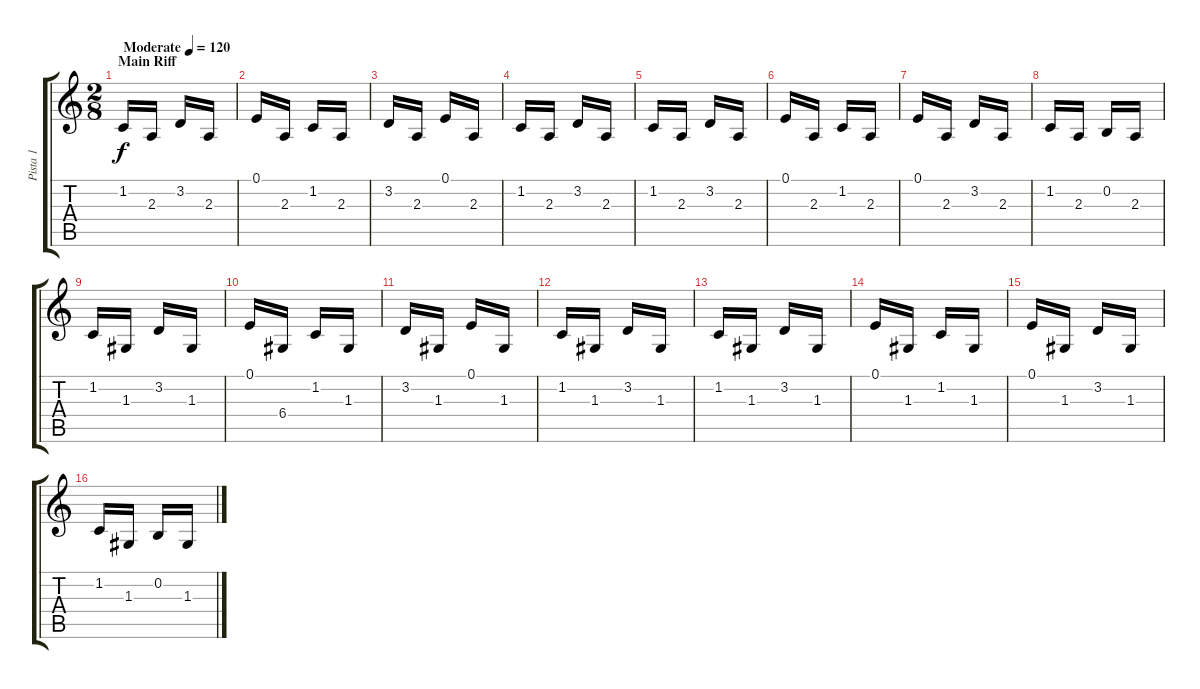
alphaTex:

\track ("Pista 1" "Pista 1") {instrument lead2sawtooth}
\staff {score tabs}
\tuning (E4 B3 G3 D3 A2 E2) {hide}
\ts (2 8)
\section ("" "Main Riff")
\tempo (120 "Moderate")
\clef g2
\ks c
1.2.16{dy f instrument lead2sawtooth} 2.3.16 3.2.16 2.3.16 |
0.1.16 2.3.16 1.2.16 2.3.16 |
3.2.16 2.3.16 0.1.16 2.3.16 |
1.2.16 2.3.16 3.2.16 2.3.16 |
1.2.16 2.3.16 3.2.16 2.3.16 |
0.1.16 2.3.16 1.2.16 2.3.16 |
0.1.16 2.3.16 3.2.16 2.3.16 |
1.2.16 2.3.16 0.2.16 2.3.16 |
1.2.16 1.3.16 3.2.16 1.3.16 |
0.1.16 6.4.16 1.2.16 1.3.16 |
3.2.16 1.3.16 0.1.16 1.3.16 |
1.2.16 1.3.16 3.2.16 1.3.16 |
1.2.16 1.3.16 3.2.16 1.3.16 |
0.1.16 1.3.16 1.2.16 1.3.16 |
0.1.16 1.3.16 3.2.16 1.3.16 |
1.2.16 1.3.16 0.2.16 1.3.16
